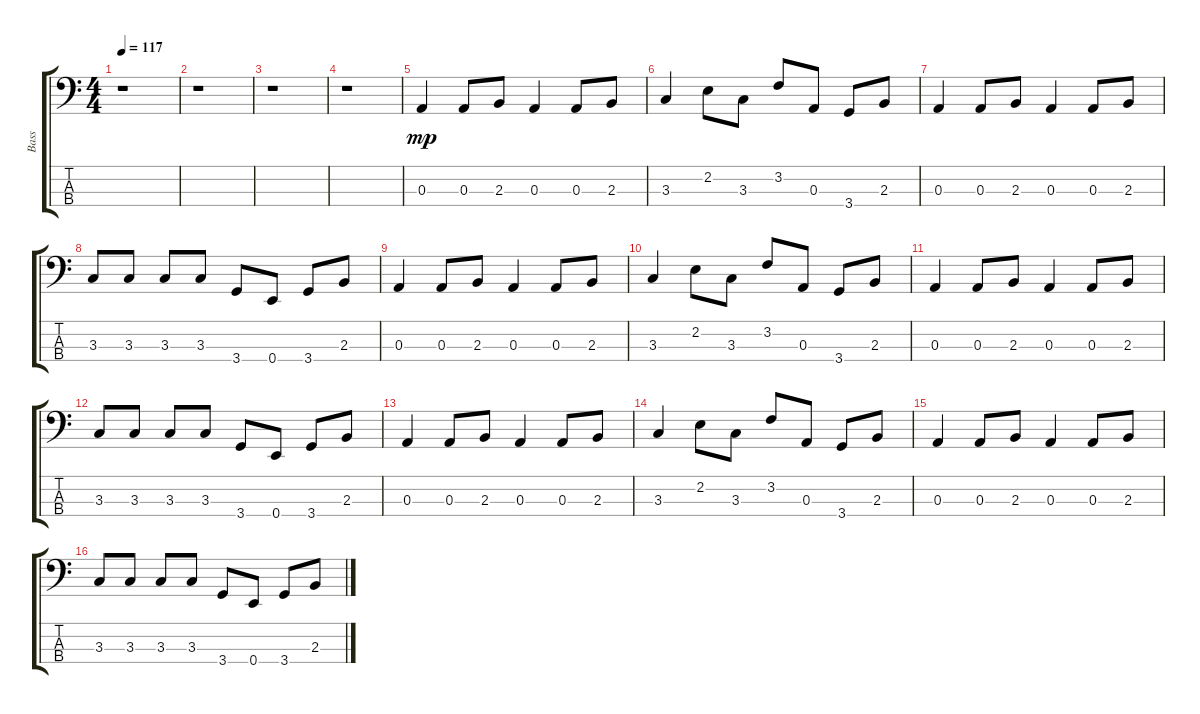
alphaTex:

\track ("Bass" "Bass") {instrument electricbassfinger}
\staff {score tabs}
\tuning (G2 D2 A1 E1) {hide}
\ts (4 4)
\tempo 117
\clef f4
\ks c
r.1{dy mp instrument electricbassfinger} |
r.1 |
r.1 |
r.1 |
0.3.4 0.3.8 2.3.8 0.3.4 0.3.8 2.3.8 |
3.3.4 2.2.8 3.3.8 3.2.8 0.3.8 3.4.8 2.3.8 |
0.3.4 0.3.8 2.3.8 0.3.4 0.3.8 2.3.8 |
3.3.8 3.3.8 3.3.8 3.3.8 3.4.8 0.4.8 3.4.8 2.3.8 |
0.3.4 0.3.8 2.3.8 0.3.4 0.3.8 2.3.8 |
3.3.4 2.2.8 3.3.8 3.2.8 0.3.8 3.4.8 2.3.8 |
0.3.4 0.3.8 2.3.8 0.3.4 0.3.8 2.3.8 |
3.3.8 3.3.8 3.3.8 3.3.8 3.4.8 0.4.8 3.4.8 2.3.8 |
0.3.4 0.3.8 2.3.8 0.3.4 0.3.8 2.3.8 |
3.3.4 2.2.8 3.3.8 3.2.8 0.3.8 3.4.8 2.3.8 |
0.3.4 0.3.8 2.3.8 0.3.4 0.3.8 2.3.8 |
3.3.8 3.3.8 3.3.8 3.3.8 3.4.8 0.4.8 3.4.8 2.3.8
